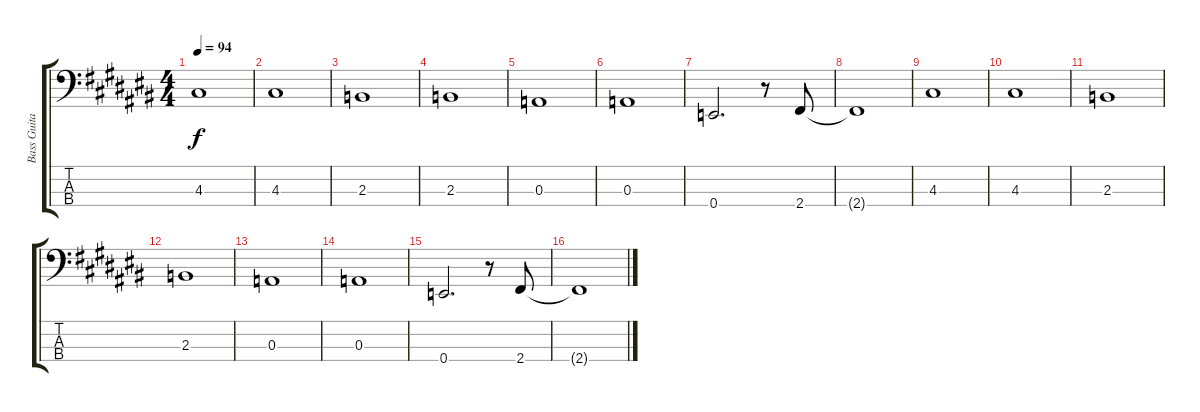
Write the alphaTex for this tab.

\track ("Bass Guitar" "Bass Guita") {instrument electricbasspick}
\staff {score tabs}
\tuning (G2 D2 A1 E1) {hide}
\ts (4 4)
\tempo 94
\clef f4
\ks c#
4.3.1{dy f} |
4.3.1 |
2.3.1 |
2.3.1 |
0.3.1 |
0.3.1 |
0.4.2{d} r.8 2.4.8 |
2.4{t}.1 |
4.3.1 |
4.3.1 |
2.3.1 |
2.3.1 |
0.3.1 |
0.3.1 |
0.4.2{d} r.8 2.4.8 |
2.4{t}.1
